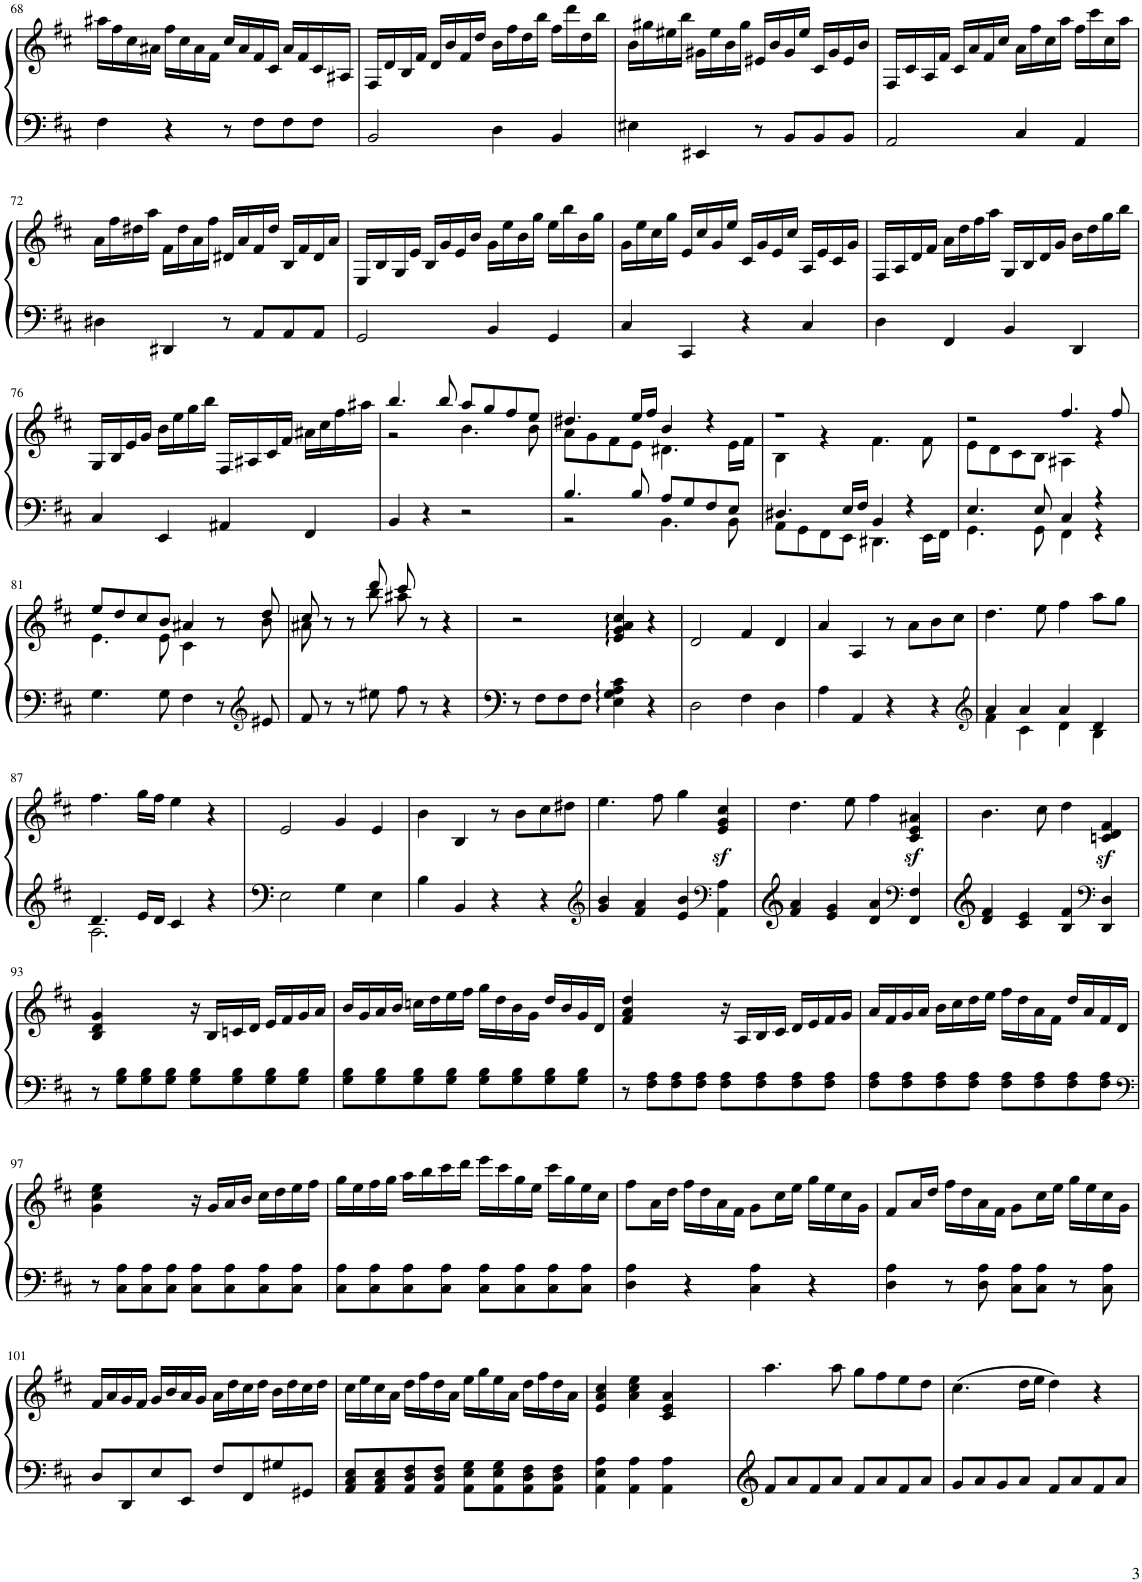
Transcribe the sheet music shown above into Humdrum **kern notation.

**kern	**kern
*part1	*part1
*staff2	*staff1
*I"Klavier	*
!!LO:PB:g=z
*clefF4	*clefG2
*k[f#c#]	*k[f#c#]
*M4/4	*M4/4
*met(c)	*met(c)
=68	=68
4F#\	16aa#X\LL
.	16ff#\
.	16cc#\
.	16a#X\JJ
4r	16ff#\LL
.	16cc#\
.	16a#\
.	16f#\JJ
8r	16cc#/LL
.	16a#/
8F#\L	16f#/
.	16c#/JJ
8F#\	16a#/LL
.	16f#/
8F#\J	16c#/
.	16A#X/JJ
=69	=69
2BB/	16F#/LL
.	16d/
.	16B/
.	16f#/JJ
.	16d/LL
.	16b/
.	16f#/
.	16dd/JJ
4D\	16b\LL
.	16ff#\
.	16dd\
.	16bb\JJ
4BB/	16ff#\LL
.	16ddd\
.	16dd\
.	16bb\JJ
=70	=70
4E#X\	16b\LL
.	16gg#X\
.	16ee#X\
.	16bb\JJ
4EE#X/	16g#X\LL
.	16ee#\
.	16b\
.	16gg#\JJ
8r	16e#X/LL
.	16b/
8BB/L	16g#/
.	16ee#/JJ
8BB/	16c#/LL
.	16g#/
8BB/J	16e#/
.	16b/JJ
=71	=71
2AA/	16F#/LL
.	16c#/
.	16A/
.	16f#/JJ
.	16c#/LL
.	16a/
.	16f#/
.	16cc#/JJ
4C#/	16a\LL
.	16ff#\
.	16cc#\
.	16aa\JJ
4AA/	16ff#\LL
.	16ccc#\
.	16cc#\
.	16aa\JJ
!!LO:LB:g=z
=72	=72
4D#X\	16a\LL
.	16ff#\
.	16dd#X\
.	16aa\JJ
4DD#X/	16f#\LL
.	16dd#\
.	16a\
.	16ff#\JJ
8r	16d#X/LL
.	16a/
8AA/L	16f#/
.	16dd#/JJ
8AA/	16B/LL
.	16f#/
8AA/J	16d#/
.	16a/JJ
=73	=73
2GG/	16E/LL
.	16B/
.	16G/
.	16e/JJ
.	16B/LL
.	16g/
.	16e/
.	16b/JJ
4BB/	16g\LL
.	16ee\
.	16b\
.	16gg\JJ
4GG/	16ee\LL
.	16bb\
.	16b\
.	16gg\JJ
=74	=74
4C#/	16g\LL
.	16ee\
.	16cc#\
.	16gg\JJ
4CC#/	16e/LL
.	16cc#/
.	16g/
.	16ee/JJ
4r	16c#/LL
.	16g/
.	16e/
.	16cc#/JJ
4C#/	16A/LL
.	16e/
.	16c#/
.	16g/JJ
=75	=75
4D\	16F#/LL
.	16A/
.	16d/
.	16f#/JJ
4FF#/	16a\LL
.	16dd\
.	16ff#\
.	16aa\JJ
4BB/	16G/LL
.	16B/
.	16d/
.	16g/JJ
4DD/	16b\LL
.	16dd\
.	16gg\
.	16bb\JJ
!!LO:LB:g=z
=76	=76
4C#/	16G/LL
.	16B/
.	16e/
.	16g/JJ
4EE/	16b\LL
.	16ee\
.	16gg\
.	16bb\JJ
4AA#X/	16F#/LL
.	16A#X/
.	16c#/
.	16f#/JJ
4FF#/	16a#X\LL
.	16cc#\
.	16ff#\
.	16aa#X\JJ
=77	=77
*	*^
4BB/	4.bb/	2r
4r	.	.
.	8bb/	.
2r	8aa/L	4.b\
.	8gg/	.
.	8ff#/	.
.	8ee/J	8b\
=78	=78	=78
*^	*	*
4.B/	2r	4.dd#X/	8a\L
.	.	.	8g\
.	.	.	8f#\
8B/	.	16ee/LL	8e\J
.	.	16ff#/JJ	.
8A/L	4.BB\	4b/	4.d#X\
8G/	.	.	.
8F#/	.	4r	.
8E/J	8BB\	.	16e\LL
.	.	.	16f#\JJ
=79	=79	=79	=79
4.D#X/	8AA\L	1r	4B\
.	8GG\	.	.
.	8FF#\	.	4r
16E/LL	8EE\J	.	.
16F#/JJ	.	.	.
4BB/	4.DD#X\	.	4.f#\
4r	.	.	.
.	16EE\LL	.	8f#\
.	16FF#\JJ	.	.
=80	=80	=80	=80
4.E/	4.GG\	2r	8e\L
.	.	.	8d\
.	.	.	8c#\
8E/	8GG\	.	8B\J
4C#/	4FF#\	4.ff#/	4A#X\
4r	4r	.	4r
.	.	8ff#/	.
*v	*v	*	*
!!LO:LB:g=z	!!
=81	=81	=81
4.G\	8ee/L	4.e\
.	8dd/	.
.	8cc#/	.
8G\	8b/J	8e\
4F#\	4a#X/	4c#\
8r	8r	8ryy
*clefG2	*	*
8e#X/	8dd/	8b\
=82	=82	=82
8f#/	8cc#/	8a#X\
8r	8r	8ryy
8r	8r	8ryy
8ee#X\	8ddd/	8bb\
8ff#\	8ccc#/	8aa#X\
8r	8r	8ryy
4r	4r	4ryy
*	*v	*v
=83	=83
8r	2r
8F#\L	.
8F#\	.
8F#\J	.
4E\: 4G\: 4A\: 4c#\:	4e/ 4g/ 4a/ 4cc#/
4r	4r
=84	=84
2D\	2d/
4F#\	4f#/
4D\	4d/
=85	=85
4A\	4a/
4AA/	4A/
4r	8r
.	8a\L
4r	8b\
.	8cc#\J
=86	=86
*clefG2	*
*^	*
4a/	4f#\	4.dd\
4a/	4c#\	.
.	.	8ee\
4a/	4d\	4ff#\
4d/	4B\	8aa\L
.	.	8gg\J
!!LO:LB:g=z
=87	=87	=87
4.d/	2.A\	4.ff#\
16e/LL	.	16gg\LL
16d/JJ	.	16ff#\JJ
4c#/	.	4ee\
4r	4ryy	4r
*v	*v	*
=88	=88
2E\	2e/
4G\	4g/
4E\	4e/
=89	=89
4B\	4b\
4BB/	4B/
4r	8r
.	8b\L
4r	8cc#\
.	8dd#X\J
=90	=90
*clefG2	*
4g/ 4b/	4.ee\
4f#/ 4a/	.
.	8ff#\
4e/ 4b/	4gg\
*clefF4	*
4AA\ 4A\	4e/z< 4g/z< 4cc#/z<
=91	=91
4f#/ 4a/	4.dd\
4e/ 4g/	.
.	8ee\
4d/ 4a/	4ff#\
*clefF4	*
4FF#/ 4F#/	4c#/z< 4e/z< 4a#X/z<
=92	=92
4d/ 4f#/	4.b\
4c#/ 4e/	.
.	8cc#\
4B/ 4f#/	4dd\
*clefF4	*
4DD/ 4D/	4cn/z< 4d/z< 4f#/z<
!!LO:LB:g=z
=93	=93
8r	4B/ 4d/ 4g/
8G\ 8B\L	.
8G\ 8B\	4ryy
8G\ 8B\J	.
8G\ 8B\L	16r
.	16B/LL
8G\ 8B\	16cn/
.	16d/JJ
8G\ 8B\	16e/LL
.	16f#/
8G\ 8B\J	16g/
.	16a/JJ
=94	=94
8G\ 8B\L	16b/LL
.	16g/
8G\ 8B\	16a/
.	16b/JJ
8G\ 8B\	16ccn\LL
.	16dd\
8G\ 8B\J	16ee\
.	16ff#\JJ
8G\ 8B\L	16gg\LL
.	16dd\
8G\ 8B\	16b\
.	16g\JJ
8G\ 8B\	16dd/LL
.	16b/
8G\ 8B\J	16g/
.	16d/JJ
=95	=95
8r	4f#/ 4a/ 4dd/
8F#\ 8A\L	.
8F#\ 8A\	4ryy
8F#\ 8A\J	.
8F#\ 8A\L	16r
.	16A/LL
8F#\ 8A\	16B/
.	16c#/JJ
8F#\ 8A\	16d/LL
.	16e/
8F#\ 8A\J	16f#/
.	16g/JJ
=96	=96
8F#\ 8A\L	16a/LL
.	16f#/
8F#\ 8A\	16g/
.	16a/JJ
8F#\ 8A\	16b\LL
.	16cc#\
8F#\ 8A\J	16dd\
.	16ee\JJ
8F#\ 8A\L	16ff#\LL
.	16dd\
8F#\ 8A\	16a\
.	16f#\JJ
8F#\ 8A\	16dd/LL
.	16a/
8F#\ 8A\J	16f#/
.	16d/JJ
!!LO:LB:g=z
=97	=97
*clefF4	*
8r	4g\ 4cc#\ 4ee\
8C#\ 8A\L	.
8C#\ 8A\	4ryy
8C#\ 8A\J	.
8C#\ 8A\L	16r
.	16g/LL
8C#\ 8A\	16a/
.	16b/JJ
8C#\ 8A\	16cc#\LL
.	16dd\
8C#\ 8A\J	16ee\
.	16ff#\JJ
=98	=98
8C#\ 8A\L	16gg\LL
.	16ee\
8C#\ 8A\	16ff#\
.	16gg\JJ
8C#\ 8A\	16aa\LL
.	16bb\
8C#\ 8A\J	16ccc#\
.	16ddd\JJ
8C#\ 8A\L	16eee\LL
.	16ccc#\
8C#\ 8A\	16gg\
.	16ee\JJ
8C#\ 8A\	16ccc#\LL
.	16gg\
8C#\ 8A\J	16ee\
.	16cc#\JJ
=99	=99
4D\ 4A\	8ff#\L
.	16a\L
.	16dd\JJ
4r	16ff#\LL
.	16dd\
.	16a\
.	16f#\JJ
4C#\ 4A\	8g\L
.	16cc#\L
.	16ee\JJ
4r	16gg\LL
.	16ee\
.	16cc#\
.	16g\JJ
=100	=100
4D\ 4A\	8f#/L
.	16a/L
.	16dd/JJ
8r	16ff#\LL
.	16dd\
8D\ 8A\	16a\
.	16f#\JJ
8C#\ 8A\L	8g\L
8C#\ 8A\J	16cc#\L
.	16ee\JJ
8r	16gg\LL
.	16ee\
8C#\ 8A\	16cc#\
.	16g\JJ
!!LO:LB:g=z
=101	=101
8D/L	16f#/LL
.	16a/
8DD/	16g/
.	16f#/JJ
8E/	16g/LL
.	16b/
8EE/J	16a/
.	16g/JJ
8F#/L	16a\LL
.	16dd\
8FF#/	16cc#\
.	16dd\JJ
8G#X/	16b\LL
.	16dd\
8GG#X/J	16cc#\
.	16dd\JJ
=102	=102
8AA/ 8C#/ 8E/L	16cc#\LL
.	16ee\
8AA/ 8C#/ 8E/	16cc#\
.	16a\JJ
8AA/ 8D/ 8F#/	16dd\LL
.	16ff#\
8AA/ 8D/ 8F#/J	16dd\
.	16a\JJ
8AA\ 8E\ 8G\L	16ee\LL
.	16gg\
8AA\ 8E\ 8G\	16ee\
.	16a\JJ
8AA\ 8D\ 8F#\	16dd\LL
.	16ff#\
8AA\ 8D\ 8F#\J	16dd\
.	16a\JJ
=103	=103
4AA\ 4E\ 4A\	4e/ 4a/ 4cc#/
4AA\ 4A\	4a\ 4cc#\ 4ee\
4AA\ 4A\	4c#/ 4e/ 4a/
4ryy	4ryy
=104	=104
8f#/L	4.aa\
8a/	.
8f#/	.
8a/J	8aa\
8f#/L	8gg\L
8a/	8ff#\
8f#/	8ee\
8a/J	8dd\J
=105	=105
8g/L	(4.cc#\
8a/	.
8g/	.
8a/J	16dd\LL
.	16ee\JJ
8f#/L	4dd\)
8a/	.
8f#/	4r
8a/J	.
=	=
*-	*-
